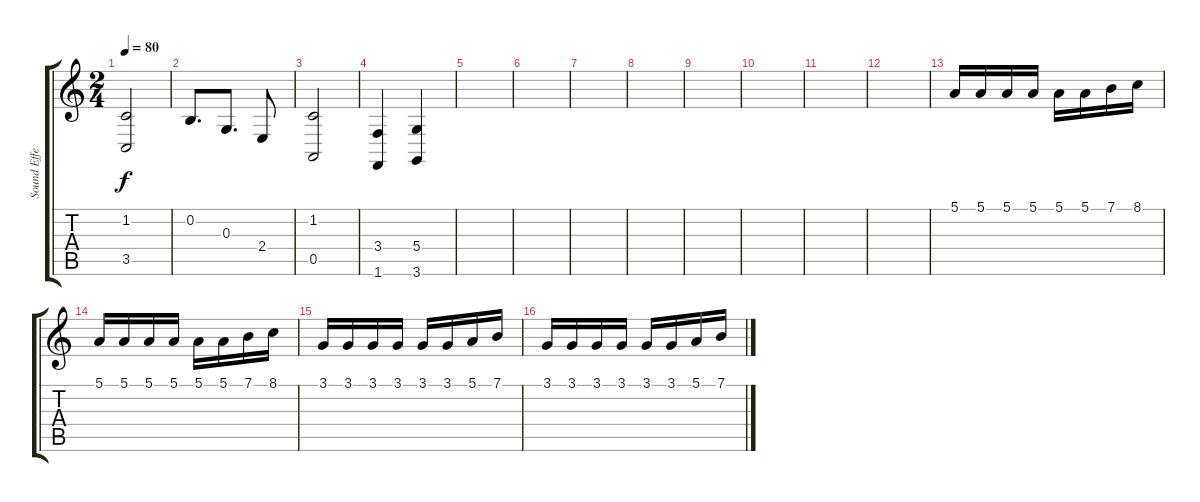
\track ("Sound Effects" "Sound Effe") {instrument seashore}
\staff {score tabs}
\tuning (E4 B3 G3 D3 A2 E2) {hide}
\ts (2 4)
\tempo 80
\clef g2
\ks aminor
(1.2 3.5).2{dy f} |
0.2.8{d volume 7 balance 16 instrument tangoaccordion} 0.3.8{d} 2.4.8 |
(1.2 0.5).2 |
(3.4 1.6).4 (5.4 3.6).4 |
|
|
|
|
|
|
|
|
5.1.16{volume 7 instrument koto} 5.1.16 5.1.16 5.1.16 5.1.16 5.1.16 7.1.16 8.1.16 |
5.1.16{volume 7 instrument koto} 5.1.16 5.1.16 5.1.16 5.1.16 5.1.16 7.1.16 8.1.16 |
3.1.16 3.1.16 3.1.16 3.1.16 3.1.16 3.1.16 5.1.16 7.1.16 |
3.1.16 3.1.16 3.1.16 3.1.16 3.1.16 3.1.16 5.1.16 7.1.16
